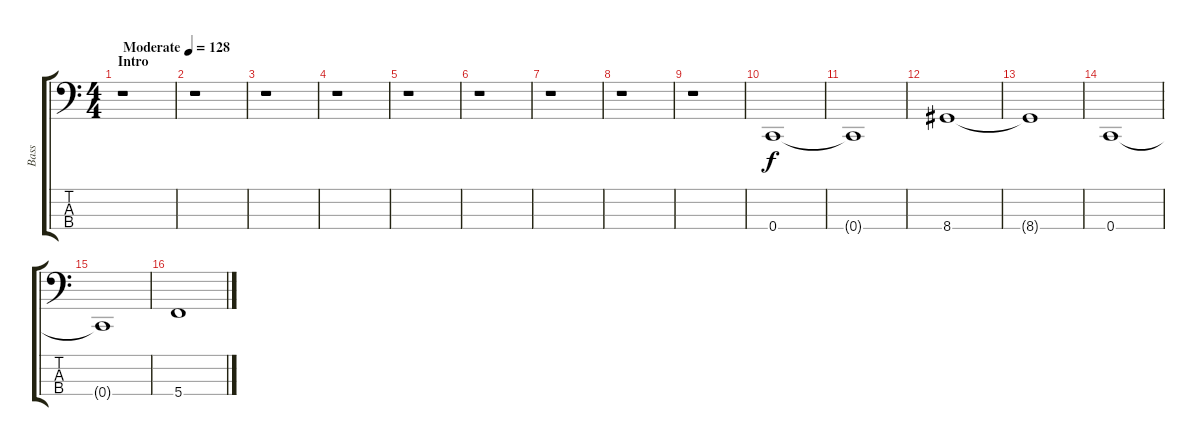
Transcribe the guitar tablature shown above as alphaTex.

\track ("Bass" "Bass") {instrument electricbasspick}
\staff {score tabs}
\tuning (F2 C2 G1 C1) {hide}
\ts (4 4)
\section ("" "Intro")
\tempo (128 "Moderate")
\clef f4
\ks c
r.1{dy f instrument electricbasspick} |
r.1 |
r.1 |
r.1 |
r.1 |
r.1 |
r.1 |
r.1 |
r.1 |
0.4.1 |
0.4{t}.1 |
8.4.1 |
8.4{t}.1 |
0.4.1 |
0.4{t}.1 |
5.4.1
